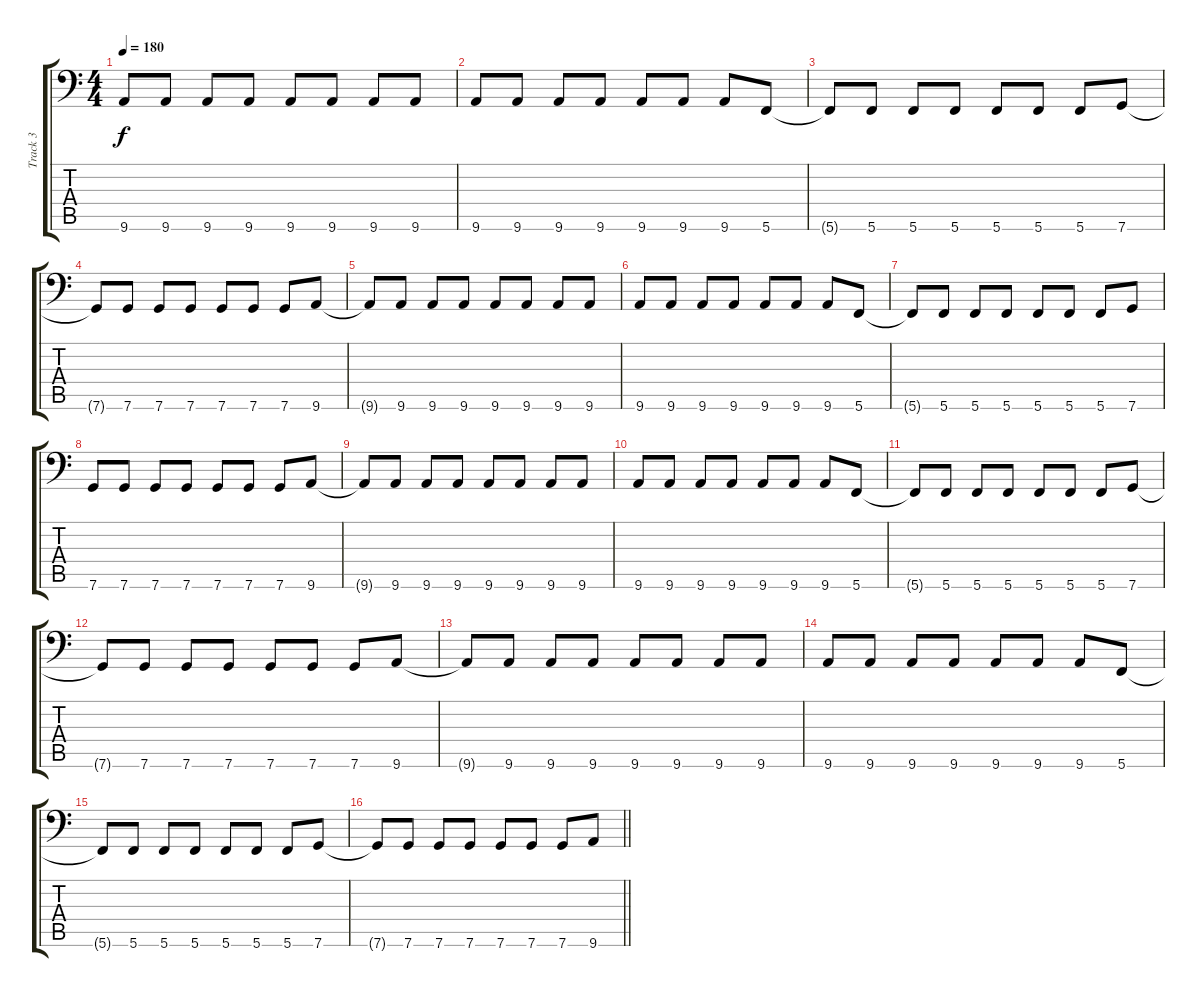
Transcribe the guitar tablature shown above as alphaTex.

\track ("Track 3" "Track 3") {instrument electricbasspick}
\staff {score tabs}
\tuning (D3 A2 F2 C2 G1 C1) {hide}
\ts (4 4)
\tempo 180
\clef f4
\ks c
9.6{t}.8{dy f} 9.6.8 9.6.8 9.6.8 9.6.8 9.6.8 9.6.8 9.6.8 |
9.6.8 9.6.8 9.6.8 9.6.8 9.6.8 9.6.8 9.6.8 5.6.8 |
5.6{t}.8 5.6.8 5.6.8 5.6.8 5.6.8 5.6.8 5.6.8 7.6.8 |
7.6{t}.8 7.6.8 7.6.8 7.6.8 7.6.8 7.6.8 7.6.8 9.6.8 |
9.6{t}.8 9.6.8 9.6.8 9.6.8 9.6.8 9.6.8 9.6.8 9.6.8 |
9.6.8 9.6.8 9.6.8 9.6.8 9.6.8 9.6.8 9.6.8 5.6.8 |
5.6{t}.8 5.6.8 5.6.8 5.6.8 5.6.8 5.6.8 5.6.8 7.6.8 |
7.6.8 7.6.8 7.6.8 7.6.8 7.6.8 7.6.8 7.6.8 9.6.8 |
9.6{t}.8 9.6.8 9.6.8 9.6.8 9.6.8 9.6.8 9.6.8 9.6.8 |
9.6.8 9.6.8 9.6.8 9.6.8 9.6.8 9.6.8 9.6.8 5.6.8 |
5.6{t}.8 5.6.8 5.6.8 5.6.8 5.6.8 5.6.8 5.6.8 7.6.8 |
7.6{t}.8 7.6.8 7.6.8 7.6.8 7.6.8 7.6.8 7.6.8 9.6.8 |
9.6{t}.8 9.6.8 9.6.8 9.6.8 9.6.8 9.6.8 9.6.8 9.6.8 |
9.6.8 9.6.8 9.6.8 9.6.8 9.6.8 9.6.8 9.6.8 5.6.8 |
5.6{t}.8 5.6.8 5.6.8 5.6.8 5.6.8 5.6.8 5.6.8 7.6.8 |
\barLineRight lightlight
7.6{t}.8 7.6.8 7.6.8 7.6.8 7.6.8 7.6.8 7.6.8 9.6.8
